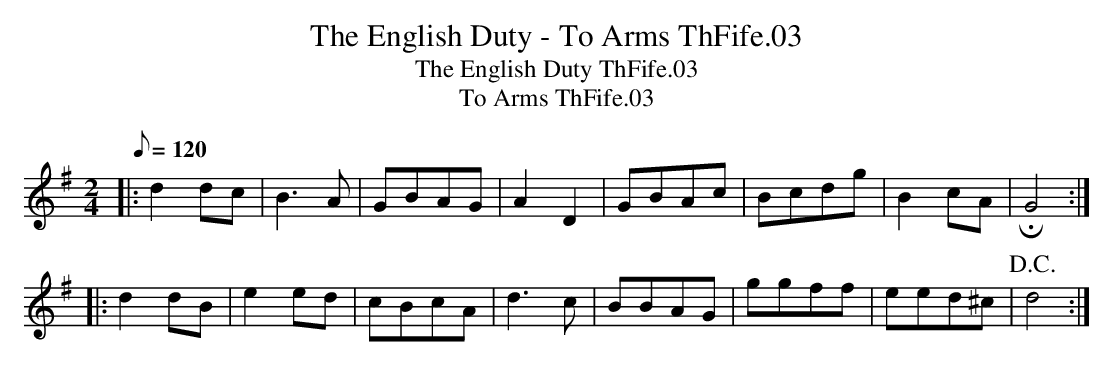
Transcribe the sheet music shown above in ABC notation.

X:1
T:English Duty - To Arms ThFife.03, The
T:English Duty ThFife.03, The
T:To Arms ThFife.03
M:2/4
L:1/8
Q:120
K:G
|: d2 dc | B3 A | GBAG | A2 D2 | GBAc | Bcdg | B2 cA | !invertedfermata!G4 :|
|: d2 dB | e2 ed | cBcA | d3 c | BBAG | ggff | eed^c | !D.C.!d4 :|
